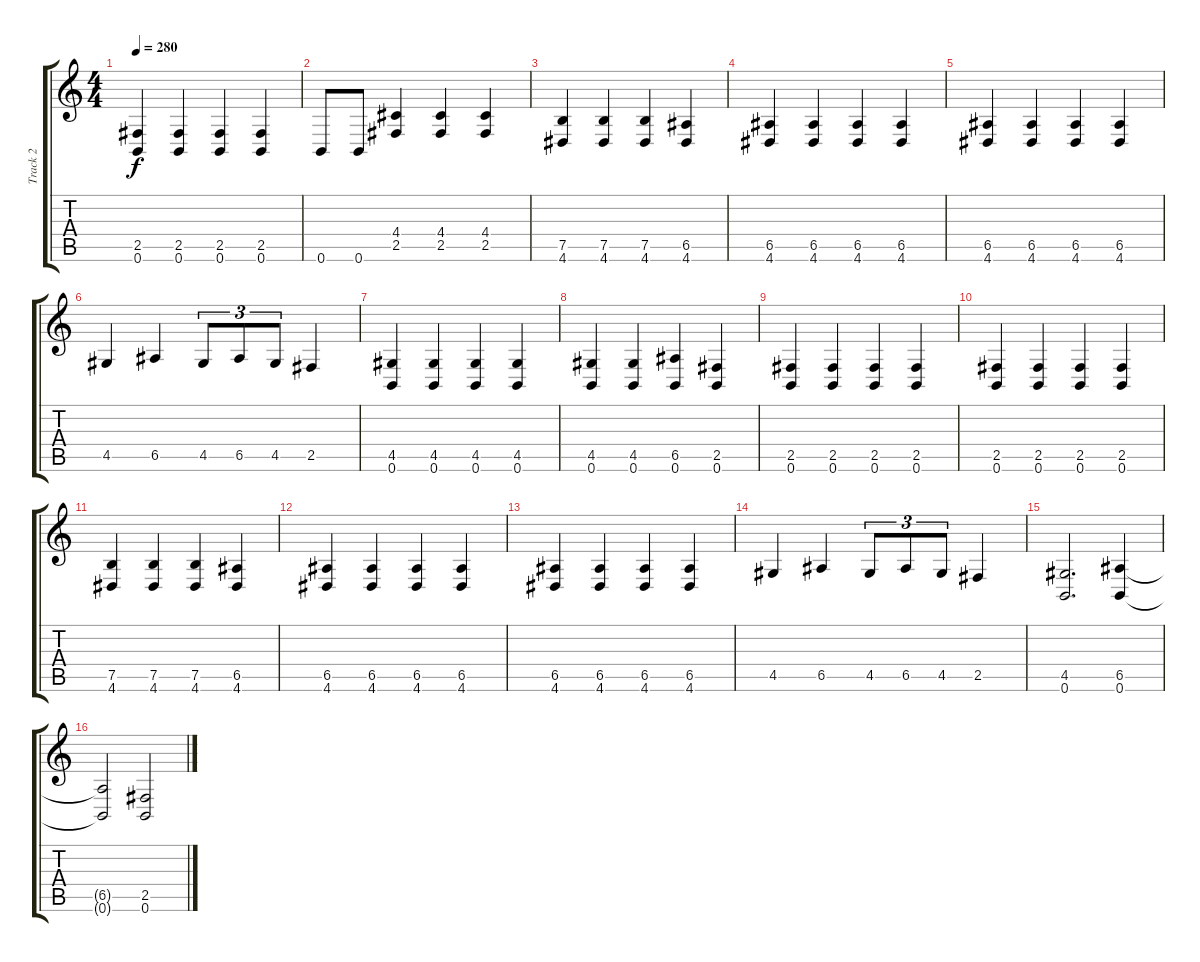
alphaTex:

\track ("Track 2" "Track 2") {instrument distortionguitar}
\staff {score tabs}
\tuning (B3 Gb3 D3 A2 E2 B1) {hide}
\ts (4 4)
\tempo 280
\clef g2
\ks c
(2.5 0.6).4{dy f} (2.5 0.6).4 (2.5 0.6).4 (2.5 0.6).4 |
0.6.8 0.6.8 (4.4 2.5).4 (4.4 2.5).4 (4.4 2.5).4 |
(7.5 4.6).4 (7.5 4.6).4 (7.5 4.6).4 (6.5 4.6).4 |
(6.5 4.6).4 (6.5 4.6).4 (6.5 4.6).4 (6.5 4.6).4 |
(6.5 4.6).4 (6.5 4.6).4 (6.5 4.6).4 (6.5 4.6).4 |
4.5.4 6.5.4 4.5.8{tu (3 2)} 6.5.8{tu (3 2)} 4.5.8{tu (3 2)} 2.5.4 |
(4.5 0.6).4 (4.5 0.6).4 (4.5 0.6).4 (4.5 0.6).4 |
(4.5 0.6).4 (4.5 0.6).4 (6.5 0.6).4 (2.5 0.6).4 |
(2.5 0.6).4 (2.5 0.6).4 (2.5 0.6).4 (2.5 0.6).4 |
(2.5 0.6).4 (2.5 0.6).4 (2.5 0.6).4 (2.5 0.6).4 |
(7.5 4.6).4 (7.5 4.6).4 (7.5 4.6).4 (6.5 4.6).4 |
(6.5 4.6).4 (6.5 4.6).4 (6.5 4.6).4 (6.5 4.6).4 |
(6.5 4.6).4 (6.5 4.6).4 (6.5 4.6).4 (6.5 4.6).4 |
4.5.4 6.5.4 4.5.8{tu (3 2)} 6.5.8{tu (3 2)} 4.5.8{tu (3 2)} 2.5.4 |
(4.5 0.6).2{d} (6.5 0.6).4 |
(6.5{t} 0.6{t}).2 (2.5 0.6).2
